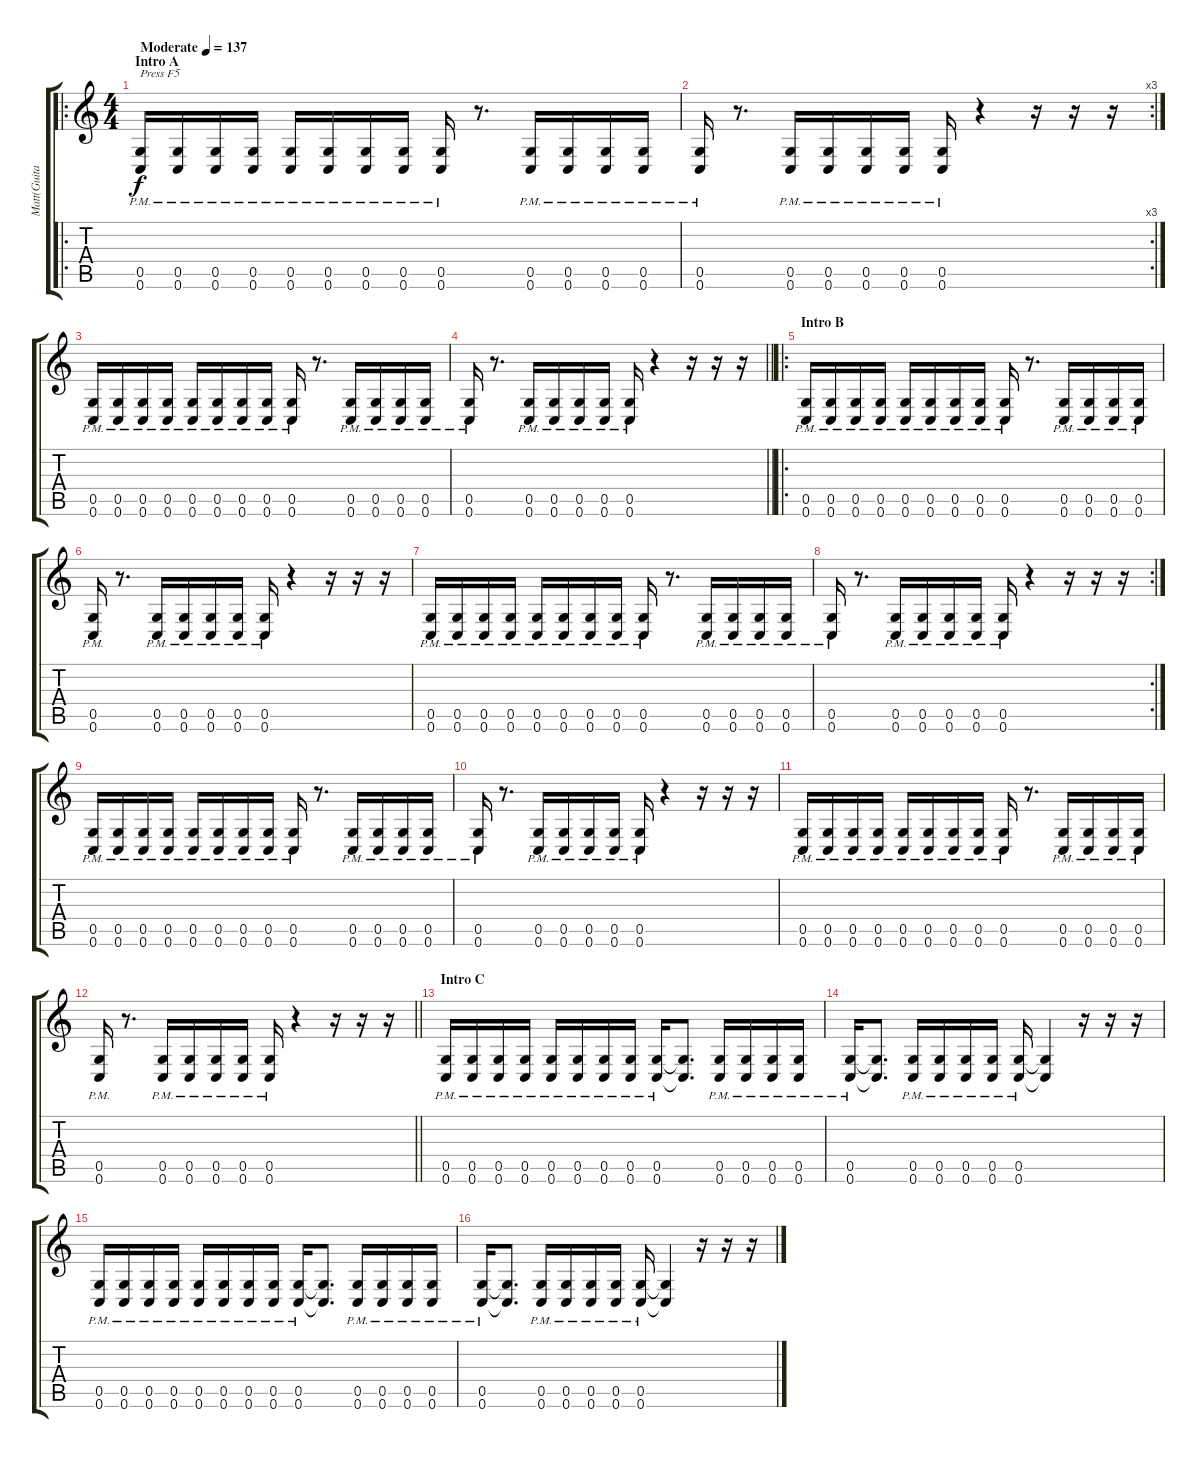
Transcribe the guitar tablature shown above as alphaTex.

\track ("Matt(Guitar)" "Matt(Guita") {instrument distortionguitar}
\staff {score tabs}
\tuning (D4 A3 F3 C3 G2 C2) {hide}
\ro
\ts (4 4)
\section ("" "Intro A")
\tempo (137 "Moderate")
\clef g2
\ks c
(0.5{pm} 0.6{pm}).16{txt "Press F5" dy f instrument distortionguitar} (0.5{pm} 0.6{pm}).16 (0.5{pm} 0.6{pm}).16 (0.5{pm} 0.6{pm}).16 (0.5{pm} 0.6{pm}).16 (0.5{pm} 0.6{pm}).16 (0.5{pm} 0.6{pm}).16 (0.5{pm} 0.6{pm}).16 (0.5{pm} 0.6{pm}).16 r.8{d} (0.5{pm} 0.6{pm}).16 (0.5{pm} 0.6{pm}).16 (0.5{pm} 0.6{pm}).16 (0.5{pm} 0.6{pm}).16 |
\rc 3
(0.5{pm} 0.6{pm}).16 r.8{d} (0.5{pm} 0.6{pm}).16 (0.5{pm} 0.6{pm}).16 (0.5{pm} 0.6{pm}).16 (0.5{pm} 0.6{pm}).16 (0.5{pm} 0.6{pm}).16 r.4 r.16 r.16 r.16 |
(0.5{pm} 0.6{pm}).16 (0.5{pm} 0.6{pm}).16 (0.5{pm} 0.6{pm}).16 (0.5{pm} 0.6{pm}).16 (0.5{pm} 0.6{pm}).16 (0.5{pm} 0.6{pm}).16 (0.5{pm} 0.6{pm}).16 (0.5{pm} 0.6{pm}).16 (0.5{pm} 0.6{pm}).16 r.8{d} (0.5{pm} 0.6{pm}).16 (0.5{pm} 0.6{pm}).16 (0.5{pm} 0.6{pm}).16 (0.5{pm} 0.6{pm}).16 |
\barLineRight lightlight
(0.5{pm} 0.6{pm}).16 r.8{d} (0.5{pm} 0.6{pm}).16 (0.5{pm} 0.6{pm}).16 (0.5{pm} 0.6{pm}).16 (0.5{pm} 0.6{pm}).16 (0.5{pm} 0.6{pm}).16 r.4 r.16 r.16 r.16 |
\ro
\section ("" "Intro B")
(0.5{pm} 0.6{pm}).16 (0.5{pm} 0.6{pm}).16 (0.5{pm} 0.6{pm}).16 (0.5{pm} 0.6{pm}).16 (0.5{pm} 0.6{pm}).16 (0.5{pm} 0.6{pm}).16 (0.5{pm} 0.6{pm}).16 (0.5{pm} 0.6{pm}).16 (0.5{pm} 0.6{pm}).16 r.8{d} (0.5{pm} 0.6{pm}).16 (0.5{pm} 0.6{pm}).16 (0.5{pm} 0.6{pm}).16 (0.5{pm} 0.6{pm}).16 |
(0.5{pm} 0.6{pm}).16 r.8{d} (0.5{pm} 0.6{pm}).16 (0.5{pm} 0.6{pm}).16 (0.5{pm} 0.6{pm}).16 (0.5{pm} 0.6{pm}).16 (0.5{pm} 0.6{pm}).16 r.4 r.16 r.16 r.16 |
(0.5{pm} 0.6{pm}).16 (0.5{pm} 0.6{pm}).16 (0.5{pm} 0.6{pm}).16 (0.5{pm} 0.6{pm}).16 (0.5{pm} 0.6{pm}).16 (0.5{pm} 0.6{pm}).16 (0.5{pm} 0.6{pm}).16 (0.5{pm} 0.6{pm}).16 (0.5{pm} 0.6{pm}).16 r.8{d} (0.5{pm} 0.6{pm}).16 (0.5{pm} 0.6{pm}).16 (0.5{pm} 0.6{pm}).16 (0.5{pm} 0.6{pm}).16 |
\rc 2
(0.5{pm} 0.6{pm}).16 r.8{d} (0.5{pm} 0.6{pm}).16 (0.5{pm} 0.6{pm}).16 (0.5{pm} 0.6{pm}).16 (0.5{pm} 0.6{pm}).16 (0.5{pm} 0.6{pm}).16 r.4 r.16 r.16 r.16 |
(0.5{pm} 0.6{pm}).16 (0.5{pm} 0.6{pm}).16 (0.5{pm} 0.6{pm}).16 (0.5{pm} 0.6{pm}).16 (0.5{pm} 0.6{pm}).16 (0.5{pm} 0.6{pm}).16 (0.5{pm} 0.6{pm}).16 (0.5{pm} 0.6{pm}).16 (0.5{pm} 0.6{pm}).16 r.8{d} (0.5{pm} 0.6{pm}).16 (0.5{pm} 0.6{pm}).16 (0.5{pm} 0.6{pm}).16 (0.5{pm} 0.6{pm}).16 |
(0.5{pm} 0.6{pm}).16 r.8{d} (0.5{pm} 0.6{pm}).16 (0.5{pm} 0.6{pm}).16 (0.5{pm} 0.6{pm}).16 (0.5{pm} 0.6{pm}).16 (0.5{pm} 0.6{pm}).16 r.4 r.16 r.16 r.16 |
(0.5{pm} 0.6{pm}).16 (0.5{pm} 0.6{pm}).16 (0.5{pm} 0.6{pm}).16 (0.5{pm} 0.6{pm}).16 (0.5{pm} 0.6{pm}).16 (0.5{pm} 0.6{pm}).16 (0.5{pm} 0.6{pm}).16 (0.5{pm} 0.6{pm}).16 (0.5{pm} 0.6{pm}).16 r.8{d} (0.5{pm} 0.6{pm}).16 (0.5{pm} 0.6{pm}).16 (0.5{pm} 0.6{pm}).16 (0.5{pm} 0.6{pm}).16 |
\barLineRight lightlight
(0.5{pm} 0.6{pm}).16 r.8{d} (0.5{pm} 0.6{pm}).16 (0.5{pm} 0.6{pm}).16 (0.5{pm} 0.6{pm}).16 (0.5{pm} 0.6{pm}).16 (0.5{pm} 0.6{pm}).16 r.4 r.16 r.16 r.16 |
\section ("" "Intro C")
(0.5{pm} 0.6{pm}).16 (0.5{pm} 0.6{pm}).16 (0.5{pm} 0.6{pm}).16 (0.5{pm} 0.6{pm}).16 (0.5{pm} 0.6{pm}).16 (0.5{pm} 0.6{pm}).16 (0.5{pm} 0.6{pm}).16 (0.5{pm} 0.6{pm}).16 (0.5{pm} 0.6{pm}).16 (0.5{t} 0.6{t}).8{d} (0.5{pm} 0.6{pm}).16 (0.5{pm} 0.6{pm}).16 (0.5{pm} 0.6{pm}).16 (0.5{pm} 0.6{pm}).16 |
(0.5{pm} 0.6{pm}).16 (0.5{t} 0.6{t}).8{d} (0.5{pm} 0.6{pm}).16 (0.5{pm} 0.6{pm}).16 (0.5{pm} 0.6{pm}).16 (0.5{pm} 0.6{pm}).16 (0.5{pm} 0.6{pm}).16 (0.5{t} 0.6{t}).4 r.16 r.16 r.16 |
(0.5{pm} 0.6{pm}).16 (0.5{pm} 0.6{pm}).16 (0.5{pm} 0.6{pm}).16 (0.5{pm} 0.6{pm}).16 (0.5{pm} 0.6{pm}).16 (0.5{pm} 0.6{pm}).16 (0.5{pm} 0.6{pm}).16 (0.5{pm} 0.6{pm}).16 (0.5{pm} 0.6{pm}).16 (0.5{t} 0.6{t}).8{d} (0.5{pm} 0.6{pm}).16 (0.5{pm} 0.6{pm}).16 (0.5{pm} 0.6{pm}).16 (0.5{pm} 0.6{pm}).16 |
(0.5{pm} 0.6{pm}).16 (0.5{t} 0.6{t}).8{d} (0.5{pm} 0.6{pm}).16 (0.5{pm} 0.6{pm}).16 (0.5{pm} 0.6{pm}).16 (0.5{pm} 0.6{pm}).16 (0.5{pm} 0.6{pm}).16 (0.5{t} 0.6{t}).4 r.16 r.16 r.16
